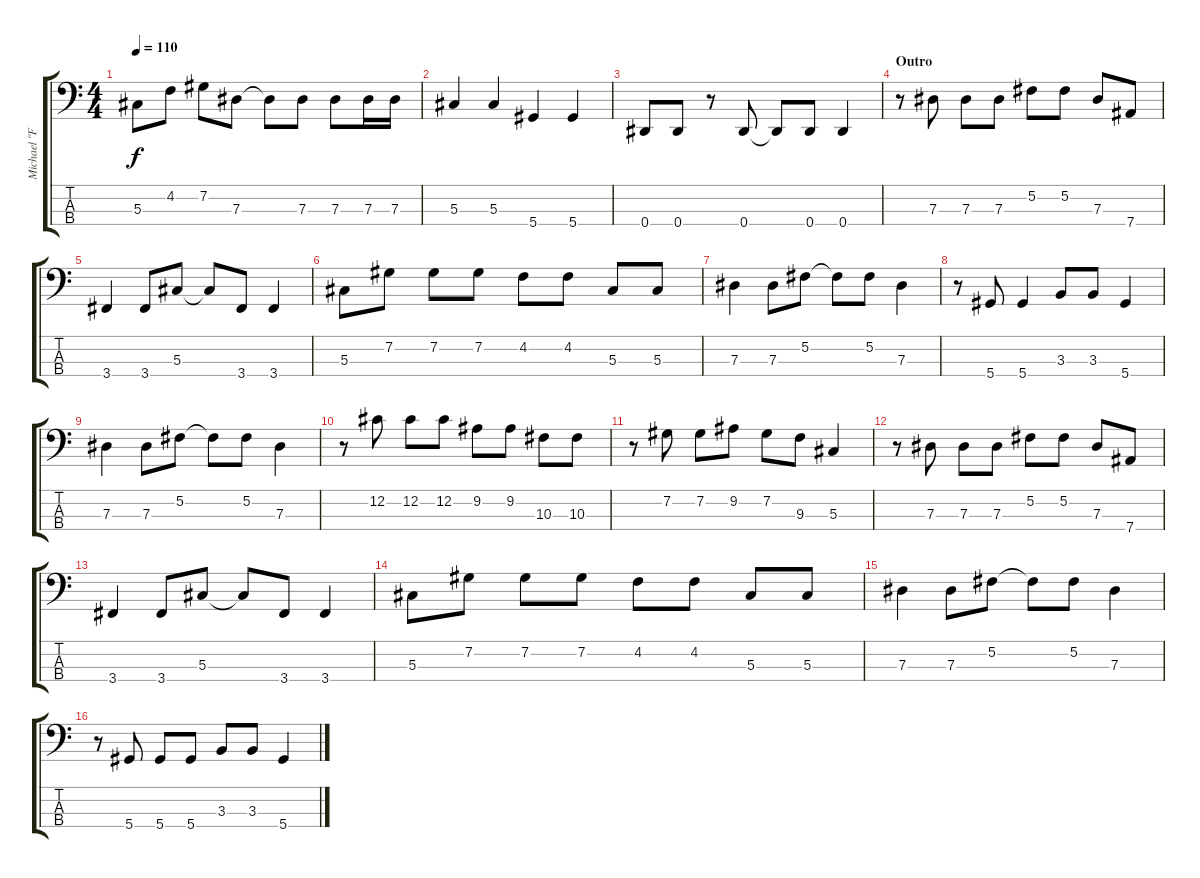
\track ("Michael \"Flea\" Balzary" "Michael \"F") {instrument electricbassfinger}
\staff {score tabs}
\tuning (Gb2 Db2 Ab1 Eb1) {hide}
\ts (4 4)
\tempo 110
\clef f4
\ks c
5.3.8{dy f} 4.2.8 7.2.8 7.3.8 7.3{t}.8 7.3.8 7.3.8 7.3.16 7.3.16 |
5.3.4 5.3.4 5.4.4 5.4.4 |
0.4.8 0.4.8 r.8 0.4.8 0.4{t}.8 0.4.8 0.4.4 |
\section ("" "Outro")
r.8 7.3.8 7.3.8 7.3.8 5.2.8 5.2.8 7.3.8 7.4.8 |
3.4.4 3.4.8 5.3.8 5.3{t}.8 3.4.8 3.4.4 |
5.3.8 7.2.8 7.2.8 7.2.8 4.2.8 4.2.8 5.3.8 5.3.8 |
7.3.4 7.3.8 5.2.8 5.2{t}.8 5.2.8 7.3.4 |
r.8 5.4.8 5.4.4 3.3.8 3.3.8 5.4.4 |
7.3.4 7.3.8 5.2.8 5.2{t}.8 5.2.8 7.3.4 |
r.8 12.2.8 12.2.8 12.2.8 9.2.8 9.2.8 10.3.8 10.3.8 |
r.8 7.2.8 7.2.8 9.2.8 7.2.8 9.3.8 5.3.4 |
r.8 7.3.8 7.3.8 7.3.8 5.2.8 5.2.8 7.3.8 7.4.8 |
3.4.4 3.4.8 5.3.8 5.3{t}.8 3.4.8 3.4.4 |
5.3.8 7.2.8 7.2.8 7.2.8 4.2.8 4.2.8 5.3.8 5.3.8 |
7.3.4 7.3.8 5.2.8 5.2{t}.8 5.2.8 7.3.4 |
r.8 5.4.8 5.4.8 5.4.8 3.3.8 3.3.8 5.4.4
